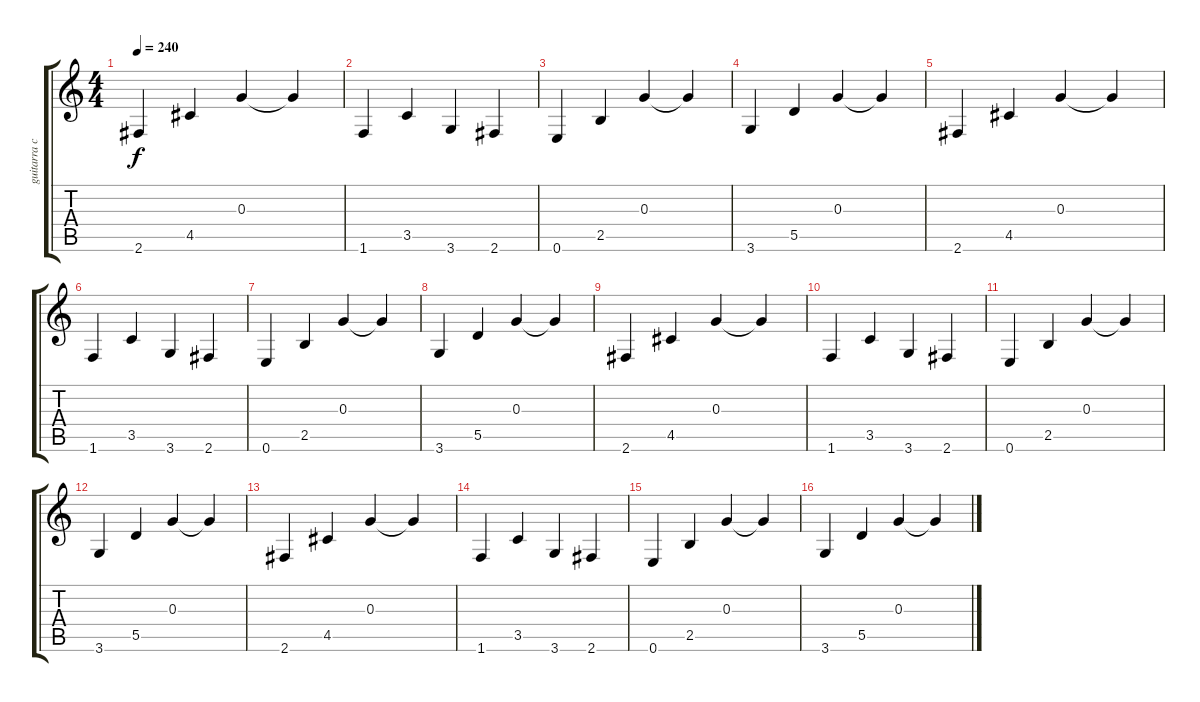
\track ("guitarra clean" "guitarra c") {instrument electricguitarclean}
\staff {score tabs}
\tuning (E4 B3 G3 D3 A2 E2) {hide}
\ts (4 4)
\tempo 240
\clef g2
\ks c
2.6.4{dy f} 4.5.4 0.3.4 0.3{t}.4 |
1.6.4 3.5.4 3.6.4 2.6.4 |
0.6.4 2.5.4 0.3.4 0.3{t}.4 |
3.6.4 5.5.4 0.3.4 0.3{t}.4 |
2.6.4 4.5.4 0.3.4 0.3{t}.4 |
1.6.4 3.5.4 3.6.4 2.6.4 |
0.6.4 2.5.4 0.3.4 0.3{t}.4 |
3.6.4 5.5.4 0.3.4 0.3{t}.4 |
2.6.4 4.5.4 0.3.4 0.3{t}.4 |
1.6.4 3.5.4 3.6.4 2.6.4 |
0.6.4 2.5.4 0.3.4 0.3{t}.4 |
3.6.4 5.5.4 0.3.4 0.3{t}.4 |
2.6.4 4.5.4 0.3.4 0.3{t}.4 |
1.6.4 3.5.4 3.6.4 2.6.4 |
0.6.4 2.5.4 0.3.4 0.3{t}.4 |
3.6.4 5.5.4 0.3.4 0.3{t}.4
